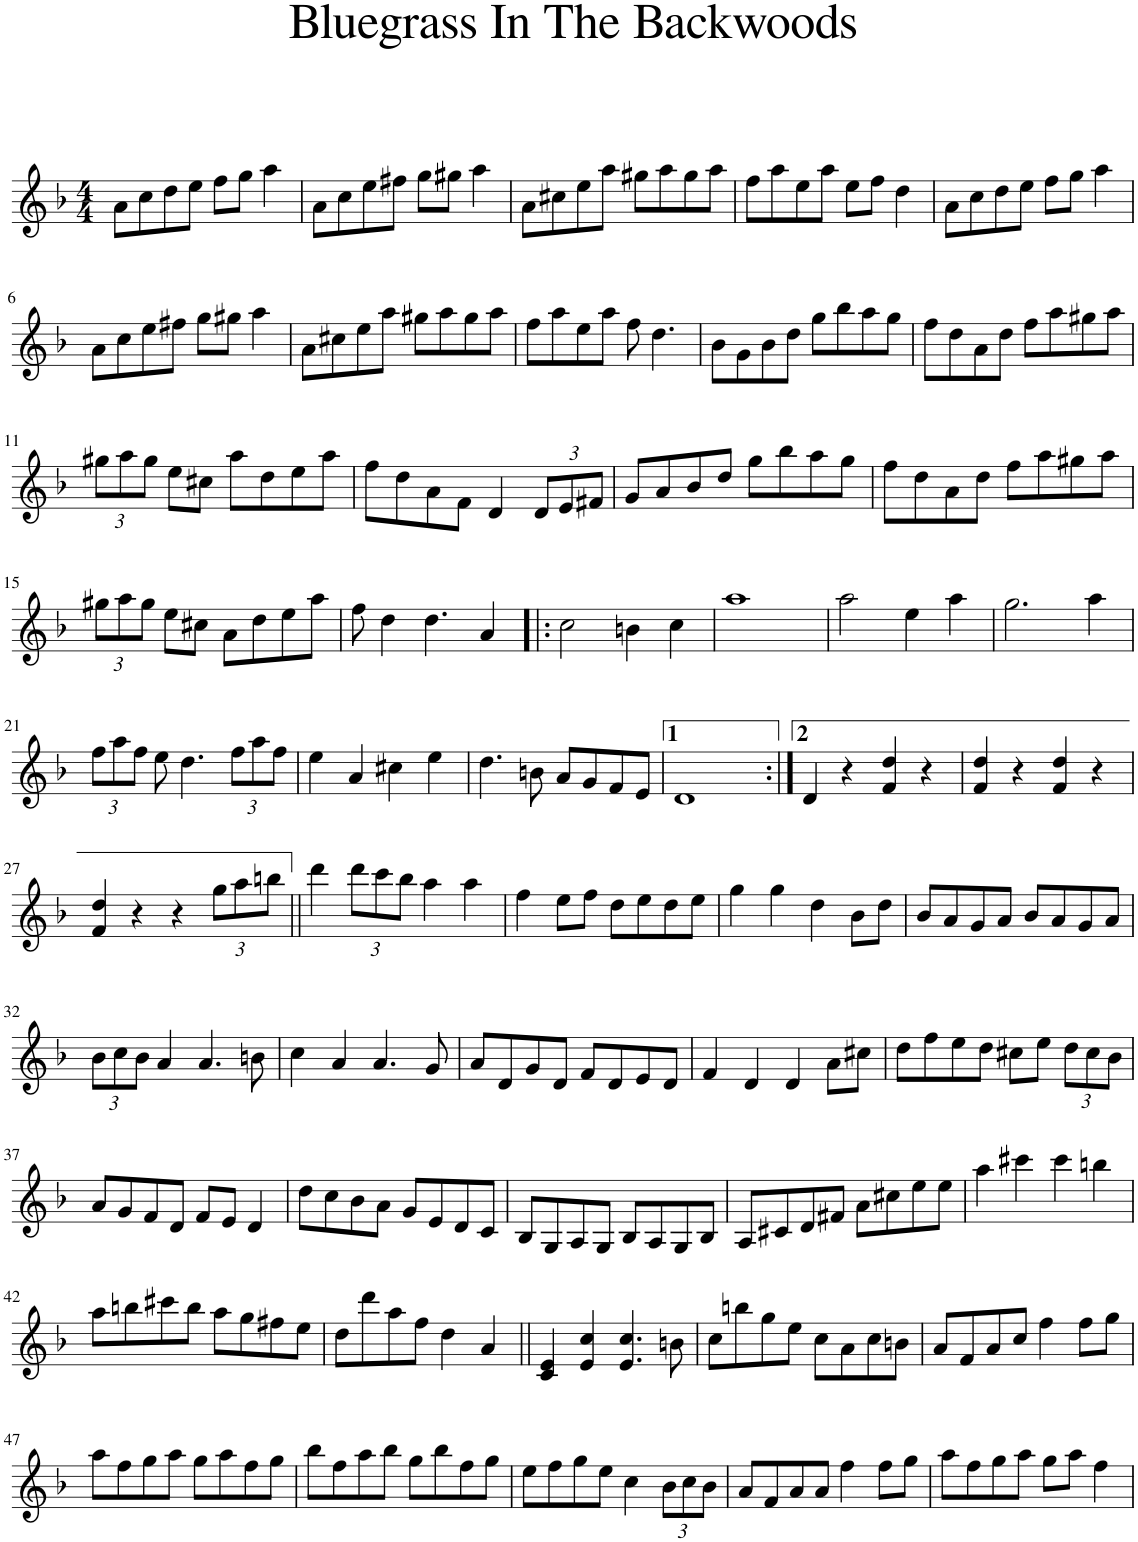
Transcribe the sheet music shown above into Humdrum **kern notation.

**kern
*part1
*staff1
*I"Piano
*I'Pno
*clefG2
*k[b-]
*d:
*M4/4
=1
8a\L
8cc\
8dd\
8ee\J
8ff\L
8gg\J
4aa\
=2
8a\L
8cc\
8ee\
8ff#X\J
8gg\L
8gg#X\J
4aa\
=3
8a\L
8cc#X\
8ee\
8aa\J
8gg#X\L
8aa\
8gg#\
8aa\J
=4
8ff\L
8aa\
8ee\
8aa\J
8ee\L
8ff\J
4dd\
=5
8a\L
8cc\
8dd\
8ee\J
8ff\L
8gg\J
4aa\
!!LO:LB:g=z
=6
8a\L
8cc\
8ee\
8ff#X\J
8gg\L
8gg#X\J
4aa\
=7
8a\L
8cc#X\
8ee\
8aa\J
8gg#X\L
8aa\
8gg#\
8aa\J
=8
8ff\L
8aa\
8ee\
8aa\J
8ff\
4.dd\
=9
8b-\L
8g\
8b-\
8dd\J
8gg\L
8bb-\
8aa\
8gg\J
=10
8ff\L
8dd\
8a\
8dd\J
8ff\L
8aa\
8gg#X\
8aa\J
!!LO:LB:g=z
=11
*Xbrackettup
12gg#X\L
12aa\
12gg#\J
8ee\L
8cc#X\J
8aa\L
8dd\
8ee\
8aa\J
=12
8ff\L
8dd\
8a\
8f\J
4d/
12d/L
12e/
12f#X/J
=13
8g/L
8a/
8b-/
8dd/J
8gg\L
8bb-\
8aa\
8gg\J
=14
8ff\L
8dd\
8a\
8dd\J
8ff\L
8aa\
8gg#X\
8aa\J
!!LO:LB:g=z
=15
12gg#X\L
12aa\
12gg#\J
8ee\L
8cc#X\J
8a\L
8dd\
8ee\
8aa\J
=16
8ff\
4dd\
4.dd\
4a/
=17!|:
2cc\
4bn\
4cc\
=18
1aa
=19
2aa\
4ee\
4aa\
=20
2.gg\
4aa\
!!LO:LB:g=z
=21
12ff\L
12aa\
12ff\J
8ee\
4.dd\
12ff\L
12aa\
12ff\J
=22
4ee\
4a/
4cc#X\
4ee\
=23
4.dd\
8bn\
8a/L
8g/
8f/
8e/J
=24
1d
=25:|!
4d/
4r
4f/ 4dd/
4r
=26
4f/ 4dd/
4r
4f/ 4dd/
4r
!!LO:LB:g=z
=27
4f/ 4dd/
4r
4r
12gg\L
12aa\
12bbn\J
=28||
4ddd\
12ddd\L
12ccc\
12bb-\J
4aa\
4aa\
=29
4ff\
8ee\L
8ff\J
8dd\L
8ee\
8dd\
8ee\J
=30
4gg\
4gg\
4dd\
8b-\L
8dd\J
=31
8b-/L
8a/
8g/
8a/J
8b-/L
8a/
8g/
8a/J
!!LO:LB:g=z
=32
12b-\L
12cc\
12b-\J
4a/
4.a/
8bn\
=33
4cc\
4a/
4.a/
8g/
=34
8a/L
8d/
8g/
8d/J
8f/L
8d/
8e/
8d/J
=35
4f/
4d/
4d/
8a\L
8cc#X\J
=36
8dd\L
8ff\
8ee\
8dd\J
8cc#X\L
8ee\J
12dd\L
12cc#\
12b-\J
!!LO:LB:g=z
=37
8a/L
8g/
8f/
8d/J
8f/L
8e/J
4d/
=38
8dd\L
8cc\
8b-\
8a\J
8g/L
8e/
8d/
8c/J
=39
8B-/L
8G/
8A/
8G/J
8B-/L
8A/
8G/
8B-/J
=40
8A/L
8c#X/
8d/
8f#X/J
8a\L
8cc#X\
8ee\
8ee\J
=41
4aa\
4ccc#X\
4ccc#\
4bbn\
!!LO:LB:g=z
=42
8aa\L
8bbn\
8ccc#X\
8bb\J
8aa\L
8gg\
8ff#X\
8ee\J
=43
8dd\L
8ddd\
8aa\
8ff\J
4dd\
4a/
=44||
4c/ 4e/
4e/ 4cc/
4.e/ 4.cc/
8bn\
=45
8cc\L
8bbn\
8gg\
8ee\J
8cc\L
8a\
8cc\
8bn\J
=46
8a/L
8f/
8a/
8cc/J
4ff\
8ff\L
8gg\J
!!LO:LB:g=z
=47
8aa\L
8ff\
8gg\
8aa\J
8gg\L
8aa\
8ff\
8gg\J
=48
8bb-\L
8ff\
8aa\
8bb-\J
8gg\L
8bb-\
8ff\
8gg\J
=49
8ee\L
8ff\
8gg\
8ee\J
4cc\
12b-\L
12cc\
12b-\J
=50
8a/L
8f/
8a/
8a/J
4ff\
8ff\L
8gg\J
=51
8aa\L
8ff\
8gg\
8aa\J
8gg\L
8aa\J
4ff\
=
*-
